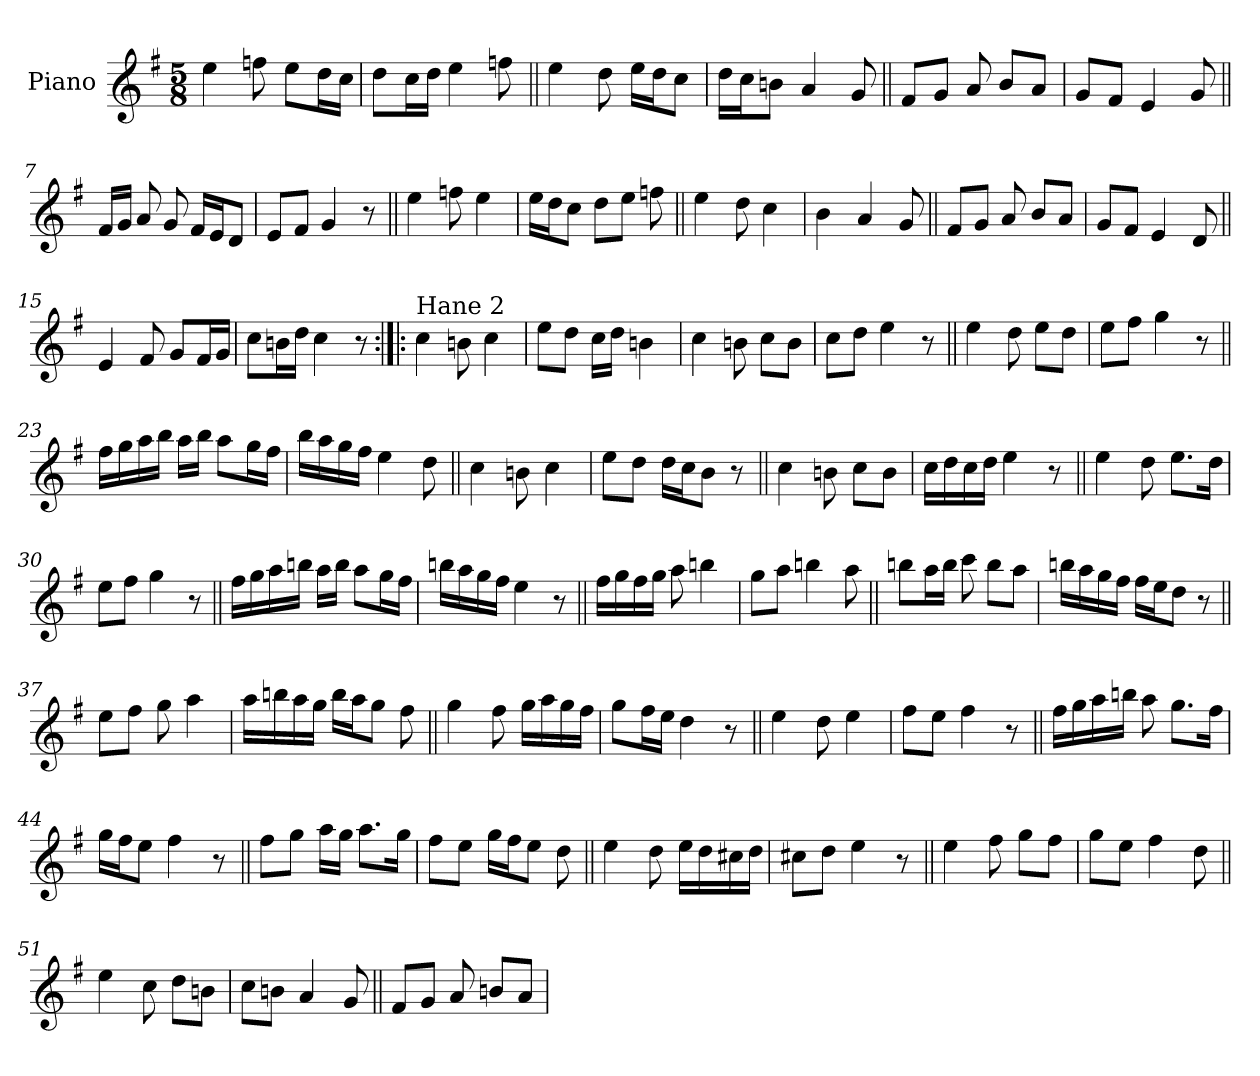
**kern
*part1
*staff1
*I"Piano
*I'Pno.
*clefG2
*k[f#]
*M5/8
=1
4ee\
8ffn\
8ee\L
16dd\L
16cc\JJ
=2
8dd\L
16cc\L
16dd\JJ
4ee\
8ffn\
=3||
4ee\
8dd\
16ee\LL
16dd\J
8cc\J
=4
16dd\LL
16cc\J
8bn\J
4a/
8g/
=5||
8f#/L
8g/J
8a/
8b/L
8a/J
=6
8g/L
8f#/J
4e/
8g/
!!LO:LB:g=z
=7||
16f#/LL
16g/JJ
8a/
8g/
16f#/LL
16e/J
8d/J
=8
8e/L
8f#/J
4g/
8r
=9||
4ee\
8ffn\
4ee\
=10
16ee\LL
16dd\J
8cc\J
8dd\L
8ee\J
8ffn\
=11||
4ee\
8dd\
4cc\
=12
4b\
4a/
8g/
=13||
8f#/L
8g/J
8a/
8b/L
8a/J
!!LO:LB:g=z
=14
8g/L
8f#/J
4e/
8d/
=15||
4e/
8f#/
8g/L
16f#/L
16g/JJ
=16
8cc\L
16bn\L
16dd\JJ
4cc\
8r
=17:|!|:
!LO:TX:a:t=Hane 2
4cc\
8bn\
4cc\
=18
8ee\L
8dd\J
16cc\LL
16dd\JJ
4bn\
=19
4cc\
8bn\
8cc\L
8b\J
=20
8cc\L
8dd\J
4ee\
8r
!!LO:LB:g=z
=21||
4ee\
8dd\
8ee\L
8dd\J
=22
8ee\L
8ff#\J
4gg\
8r
=23||
16ff#\LL
16gg\
16aa\
16bb\JJ
16aa\LL
16bb\JJ
8aa\L
16gg\L
16ff#\JJ
=24
16bb\LL
16aa\
16gg\
16ff#\JJ
4ee\
8dd\
=25||
4cc\
8bn\
4cc\
=26
8ee\L
8dd\J
16dd\LL
16cc\J
8b\J
8r
=27||
4cc\
8bn\
8cc\L
8b\J
!!LO:LB:g=z
=28
16cc\LL
16dd\
16cc\
16dd\JJ
4ee\
8r
=29||
4ee\
8dd\
8.ee\L
16dd\Jk
=30
8ee\L
8ff#\J
4gg\
8r
=31||
16ff#\LL
16gg\
16aa\
16bbn\JJ
16aa\LL
16bb\JJ
8aa\L
16gg\L
16ff#\JJ
=32
16bbn\LL
16aa\
16gg\
16ff#\JJ
4ee\
8r
=33||
16ff#\LL
16gg\
16ff#\
16gg\JJ
8aa\
4bbn\
!!LO:LB:g=z
=34
8gg\L
8aa\J
4bbn\
8aa\
=35||
8bbn\L
16aa\L
16bb\JJ
8ccc\
8bb\L
8aa\J
=36
16bbn\LL
16aa\
16gg\
16ff#\JJ
16ff#\LL
16ee\J
8dd\J
8r
=37||
8ee\L
8ff#\J
8gg\
4aa\
=38
16aa\LL
16bbn\
16aa\
16gg\JJ
16bb\LL
16aa\J
8gg\J
8ff#\
=39||
4gg\
8ff#\
16gg\LL
16aa\
16gg\
16ff#\JJ
!!LO:LB:g=z
=40
8gg\L
16ff#\L
16ee\JJ
4dd\
8r
=41||
4ee\
8dd\
4ee\
=42
8ff#\L
8ee\J
4ff#\
8r
=43||
16ff#\LL
16gg\
16aa\
16bbn\JJ
8aa\
8.gg\L
16ff#\Jk
=44
16gg\LL
16ff#\J
8ee\J
4ff#\
8r
=45||
8ff#\L
8gg\J
16aa\LL
16gg\JJ
8.aa\L
16gg\Jk
=46
8ff#\L
8ee\J
16gg\LL
16ff#\J
8ee\J
8dd\
!!LO:LB:g=z
=47||
4ee\
8dd\
16ee\LL
16dd\
16cc#X\
16dd\JJ
=48
8cc#X\L
8dd\J
4ee\
8r
=49||
4ee\
8ff#\
8gg\L
8ff#\J
=50
8gg\L
8ee\J
4ff#\
8dd\
=51||
4ee\
8cc\
8dd\L
8bn\J
=52
8cc\L
8bn\J
4a/
8g/
=53||
8f#/L
8g/J
8a/
8bn/L
8a/J
=
*-
